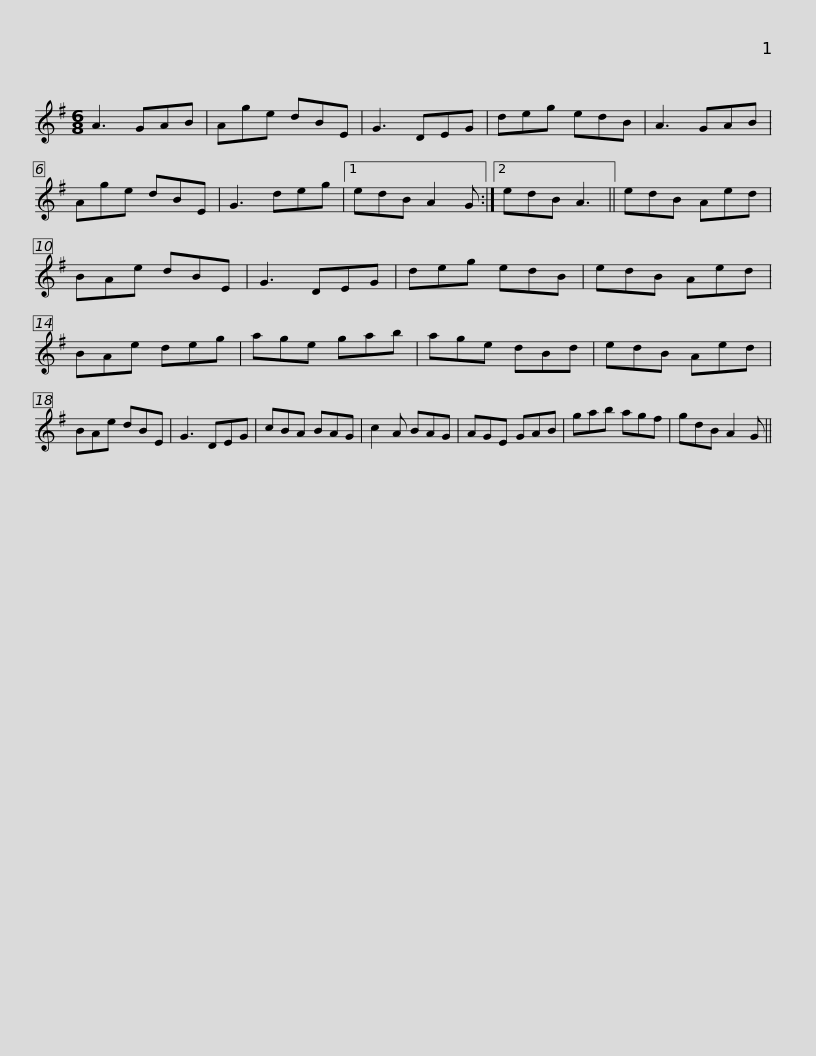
X:1
L:1/8
M:6/8
I:linebreak $
K:G
V:1 treble
V:1
 A3 GAB | Age dBE | G3 DEG | deg edB | A3 GAB | %5
 Age dBE | G3 deg |1 edB A2 G :|2$ edB A3 || edB Aed | %10
 BAe dBE | G3 DEG | deg edB | edB Aed | BAe deg | %15
 age gab |$ age dBd | edB Aed | BAe dBE | G3 DEG | %20
 cBA BAG | c2 A BAG | AGE GAB |$ gab agf | gdB A2 G || %25
